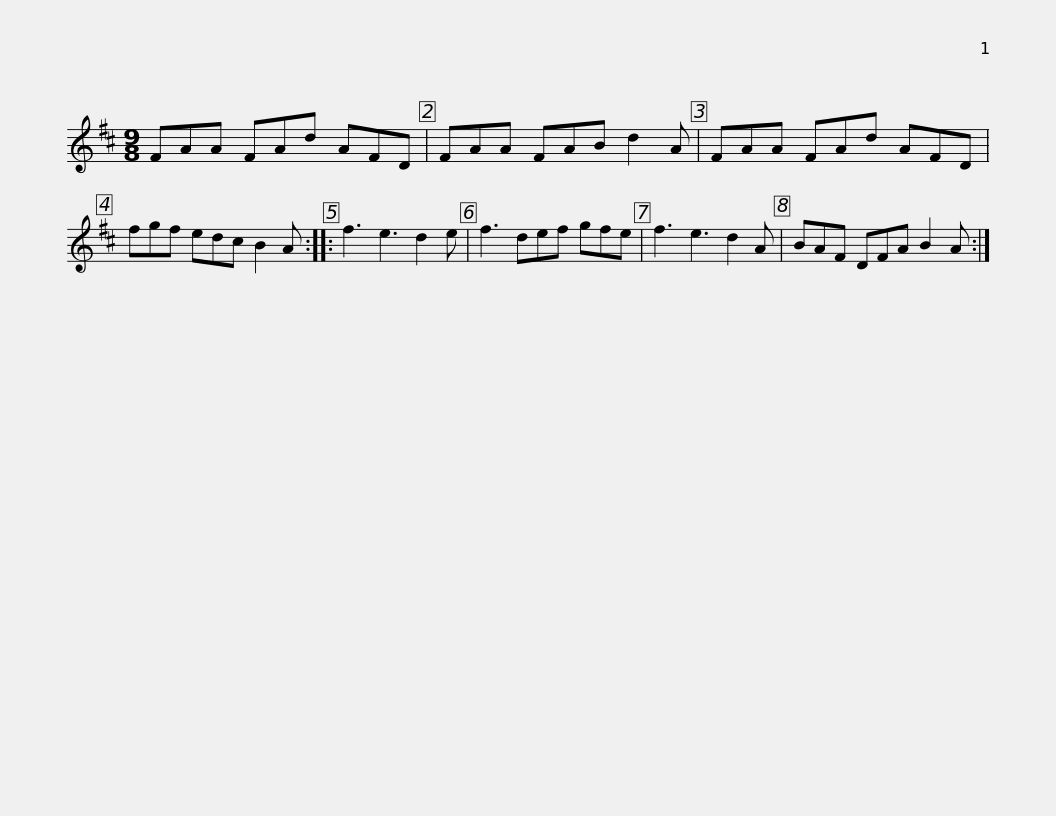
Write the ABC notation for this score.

X:1
L:1/8
M:9/8
I:linebreak $
K:Bmin
V:1 treble
V:1
 FAA FAd AFD | FAA FAB d2 A | FAA FAd AFD | fgf edc B2 A :: f3 e3 d2 e |$ %5
 f3 def gfe | f3 e3 d2 A | BAF DFA B2 A :| %8
